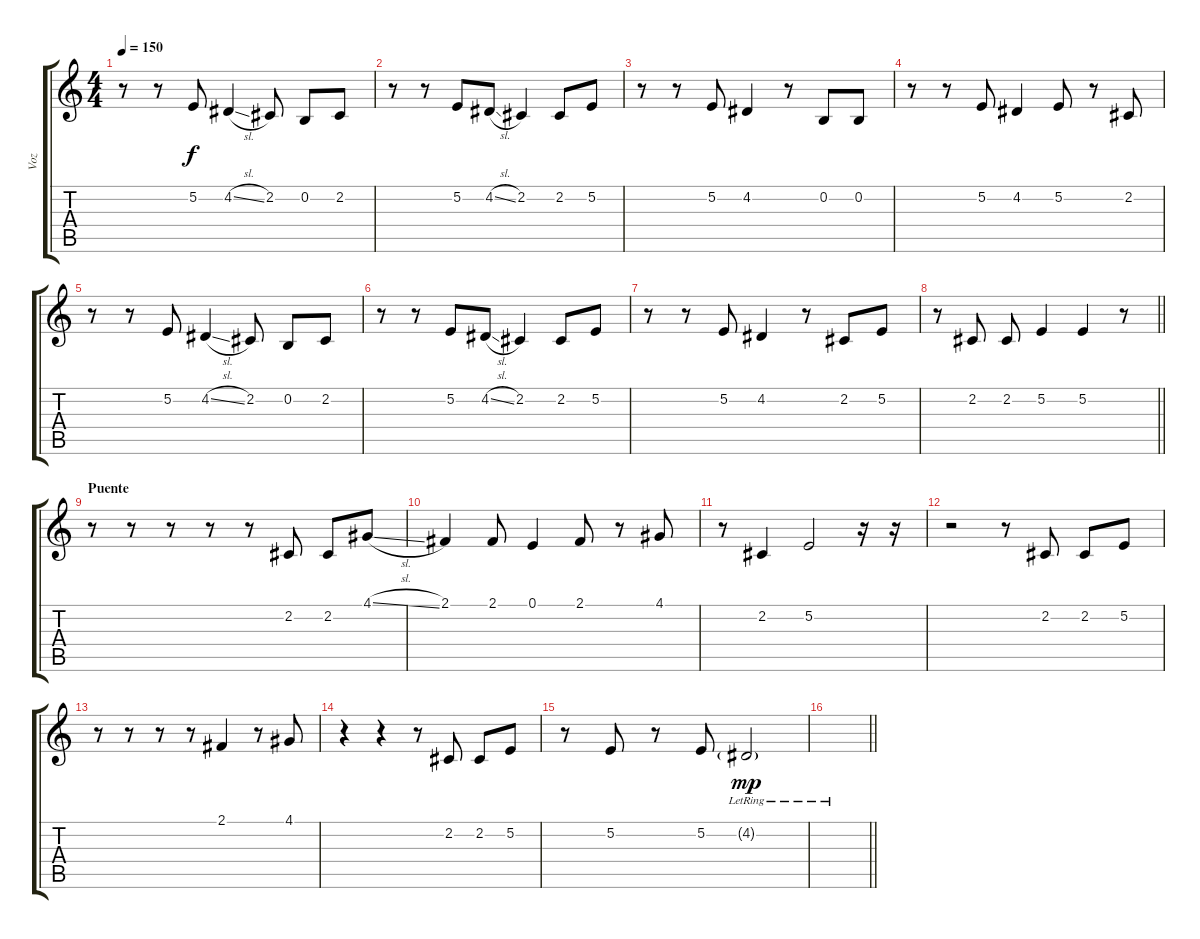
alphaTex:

\track ("Voz" "Voz") {instrument acousticgrandpiano}
\staff {score tabs}
\tuning (E4 B3 G3 D3 A2 E2) {hide}
\ts (4 4)
\tempo 150
\clef g2
\ks c
r.8{dy f} r.8 5.2.8 4.2{sl}.4 2.2.8 0.2.8 2.2.8 |
r.8 r.8 5.2.8 4.2{sl}.8 2.2.4 2.2.8 5.2.8 |
r.8 r.8 5.2.8 4.2.4 r.8 0.2.8 0.2.8 |
r.8 r.8 5.2.8 4.2.4 5.2.8 r.8 2.2.8 |
r.8 r.8 5.2.8 4.2{sl}.4 2.2.8 0.2.8 2.2.8 |
r.8 r.8 5.2.8 4.2{sl}.8 2.2.4 2.2.8 5.2.8 |
r.8 r.8 5.2.8 4.2.4 r.8 2.2.8 5.2.8 |
\barLineRight lightlight
r.8 2.2.8 2.2.8 5.2.4 5.2.4 r.8 |
\section ("" "Puente")
r.8 r.8 r.8 r.8 r.8 2.2.8 2.2.8 4.1{sl}.8 |
2.1.4 2.1.8 0.1.4 2.1.8 r.8 4.1.8 |
r.8 2.2.4 5.2.2 r.16 r.16 |
r.2 r.8 2.2.8 2.2.8 5.2.8 |
r.8 r.8 r.8 r.8 2.1.4 r.8 4.1.8 |
r.4 r.4 r.8 2.2.8 2.2.8 5.2.8 |
r.8 5.2.8 r.8 5.2.8 4.2{g lr}.2{dy mp} |
\barLineRight lightlight
